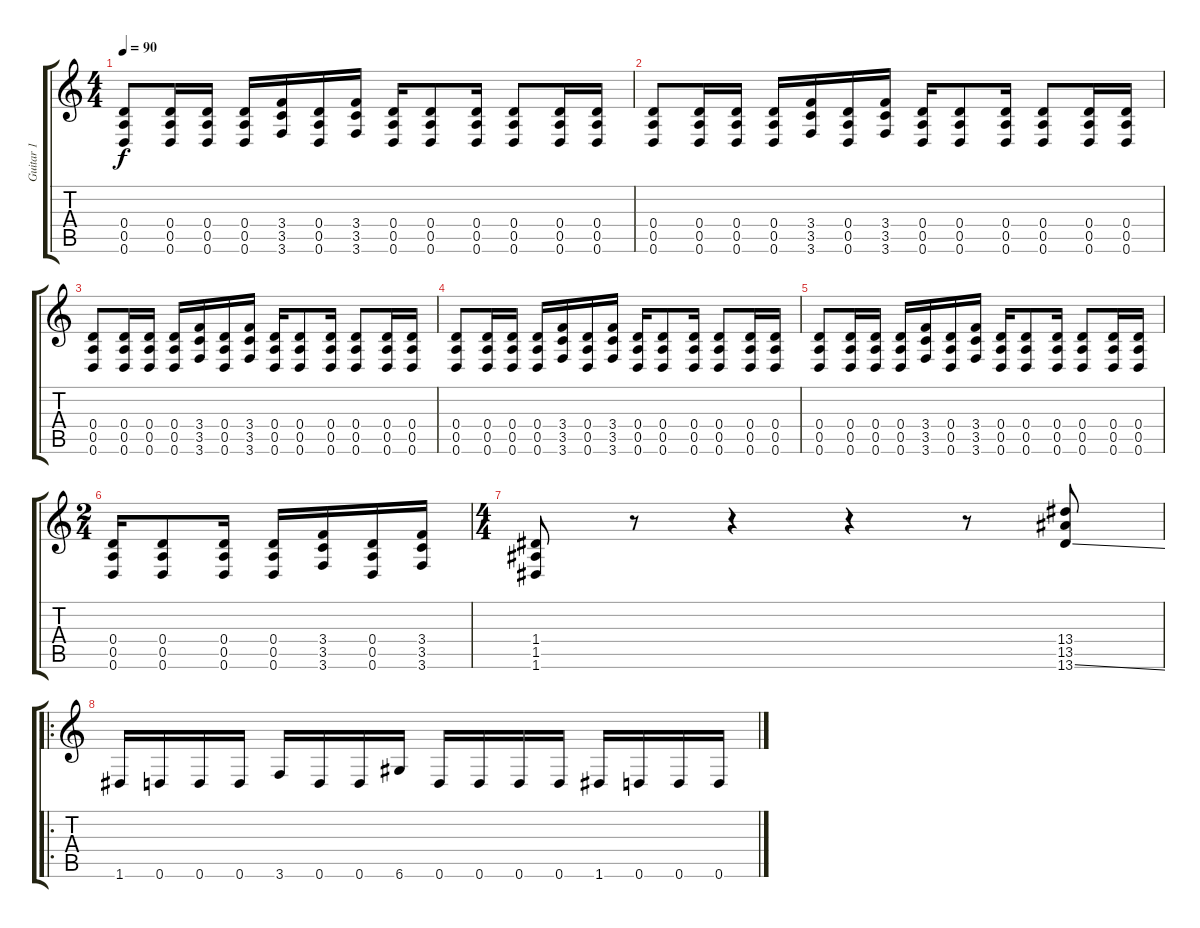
\track ("Guitar 1" "Guitar 1") {instrument distortionguitar}
\staff {score tabs}
\tuning (D4 B3 G3 D3 A2 D2) {hide}
\ts (4 4)
\tempo 90
\clef g2
\ks c
(0.4 0.5 0.6).8{dy f} (0.4 0.5 0.6).16 (0.4 0.5 0.6).16 (0.4 0.5 0.6).16 (3.4 3.5 3.6).16 (0.4 0.5 0.6).16 (3.4 3.5 3.6).16 (0.4 0.5 0.6).16 (0.4 0.5 0.6).8 (0.4 0.5 0.6).16 (0.4 0.5 0.6).8 (0.4 0.5 0.6).16 (0.4 0.5 0.6).16 |
(0.4 0.5 0.6).8 (0.4 0.5 0.6).16 (0.4 0.5 0.6).16 (0.4 0.5 0.6).16 (3.4 3.5 3.6).16 (0.4 0.5 0.6).16 (3.4 3.5 3.6).16 (0.4 0.5 0.6).16 (0.4 0.5 0.6).8 (0.4 0.5 0.6).16 (0.4 0.5 0.6).8 (0.4 0.5 0.6).16 (0.4 0.5 0.6).16 |
(0.4 0.5 0.6).8 (0.4 0.5 0.6).16 (0.4 0.5 0.6).16 (0.4 0.5 0.6).16 (3.4 3.5 3.6).16 (0.4 0.5 0.6).16 (3.4 3.5 3.6).16 (0.4 0.5 0.6).16 (0.4 0.5 0.6).8 (0.4 0.5 0.6).16 (0.4 0.5 0.6).8 (0.4 0.5 0.6).16 (0.4 0.5 0.6).16 |
(0.4 0.5 0.6).8 (0.4 0.5 0.6).16 (0.4 0.5 0.6).16 (0.4 0.5 0.6).16 (3.4 3.5 3.6).16 (0.4 0.5 0.6).16 (3.4 3.5 3.6).16 (0.4 0.5 0.6).16 (0.4 0.5 0.6).8 (0.4 0.5 0.6).16 (0.4 0.5 0.6).8 (0.4 0.5 0.6).16 (0.4 0.5 0.6).16 |
(0.4 0.5 0.6).8 (0.4 0.5 0.6).16 (0.4 0.5 0.6).16 (0.4 0.5 0.6).16 (3.4 3.5 3.6).16 (0.4 0.5 0.6).16 (3.4 3.5 3.6).16 (0.4 0.5 0.6).16 (0.4 0.5 0.6).8 (0.4 0.5 0.6).16 (0.4 0.5 0.6).8 (0.4 0.5 0.6).16 (0.4 0.5 0.6).16 |
\ts (2 4)
(0.4 0.5 0.6).16 (0.4 0.5 0.6).8 (0.4 0.5 0.6).16 (0.4 0.5 0.6).16 (3.4 3.5 3.6).16 (0.4 0.5 0.6).16 (3.4 3.5 3.6).16 |
\ts (4 4)
(1.4 1.5 1.6).8 r.8 r.4 r.4 r.8 (13.4 13.5 13.6{ss}).8 |
\ro
1.6.16 0.6.16 0.6.16 0.6.16 3.6.16 0.6.16 0.6.16 6.6.16 0.6.16 0.6.16 0.6.16 0.6.16 1.6.16 0.6.16 0.6.16 0.6.16
